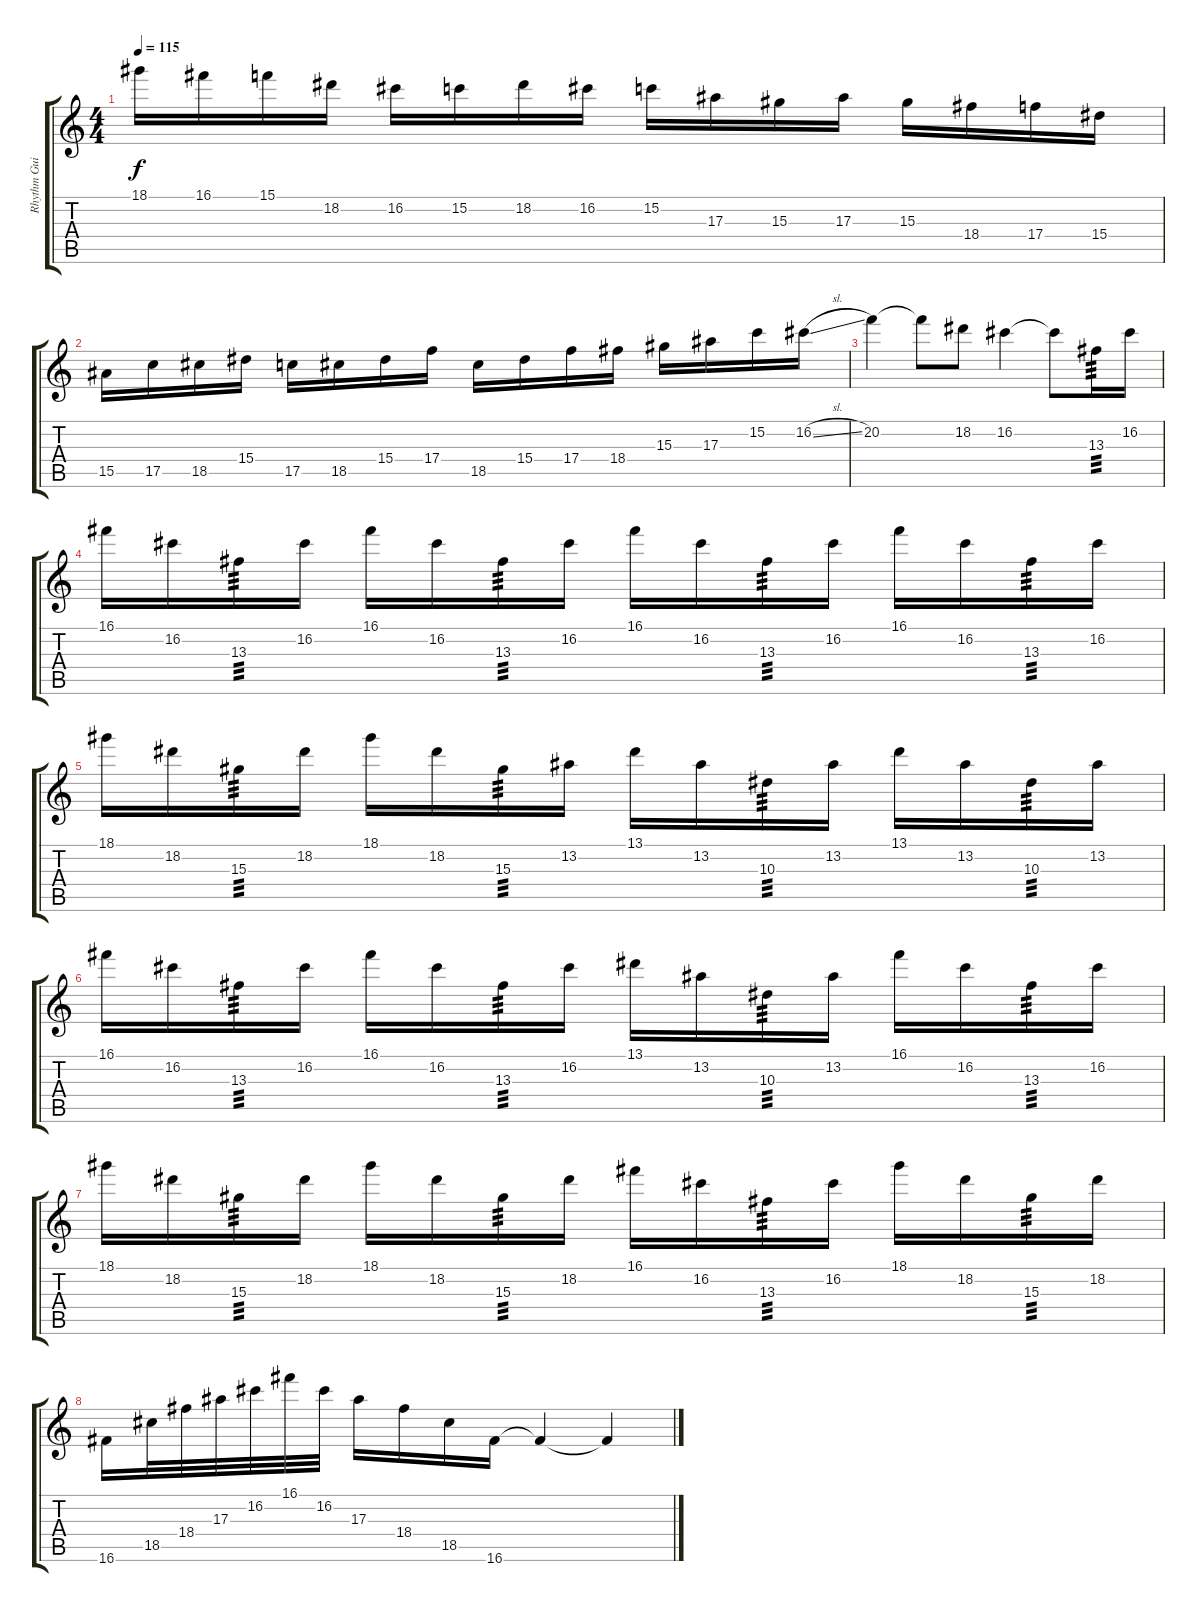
\track ("Rhythm Guitar" "Rhythm Gui") {instrument distortionguitar}
\staff {score tabs}
\tuning (D4 A3 F3 C3 G2 D2) {hide}
\ts (4 4)
\tempo 115
\clef g2
\ks c
18.1.16{dy f} 16.1.16 15.1.16 18.2.16 16.2.16 15.2.16 18.2.16 16.2.16 15.2.16 17.3.16 15.3.16 17.3.16 15.3.16 18.4.16 17.4.16 15.4.16 |
15.5.16 17.5.16 18.5.16 15.4.16 17.5.16 18.5.16 15.4.16 17.4.16 18.5.16 15.4.16 17.4.16 18.4.16 15.3.16 17.3.16 15.2.16 16.2{sl}.16 |
20.2.4 20.2{t}.8 18.2.8 16.2.4 16.2{t}.8 13.3.16{tp 3} 16.2.16 |
16.1.16 16.2.16 13.3.16{tp 3} 16.2.16 16.1.16 16.2.16 13.3.16{tp 3} 16.2.16 16.1.16 16.2.16 13.3.16{tp 3} 16.2.16 16.1.16 16.2.16 13.3.16{tp 3} 16.2.16 |
18.1.16 18.2.16 15.3.16{tp 3} 18.2.16 18.1.16 18.2.16 15.3.16{tp 3} 13.2.16 13.1.16 13.2.16 10.3.16{tp 3} 13.2.16 13.1.16 13.2.16 10.3.16{tp 3} 13.2.16 |
16.1.16 16.2.16 13.3.16{tp 3} 16.2.16 16.1.16 16.2.16 13.3.16{tp 3} 16.2.16 13.1.16 13.2.16 10.3.16{tp 3} 13.2.16 16.1.16 16.2.16 13.3.16{tp 3} 16.2.16 |
18.1.16 18.2.16 15.3.16{tp 3} 18.2.16 18.1.16 18.2.16 15.3.16{tp 3} 18.2.16 16.1.16 16.2.16 13.3.16{tp 3} 16.2.16 18.1.16 18.2.16 15.3.16{tp 3} 18.2.16 |
16.6.16 18.5.32 18.4.32 17.3.32 16.2.32 16.1.32 16.2.32 17.3.16 18.4.16 18.5.16 16.6.16 16.6{t}.4 16.6{t}.4
